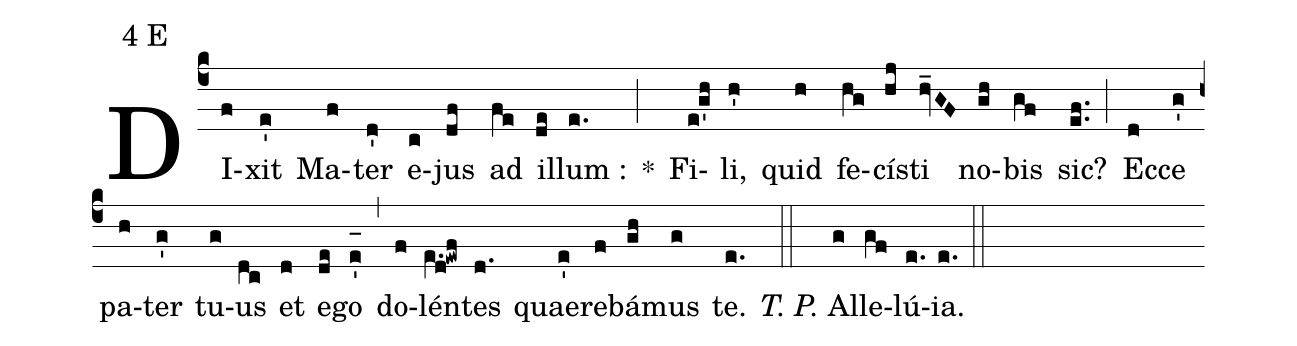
mode:4 E;
%%
(c4) DI(f)xit(e') Ma(f)ter(d') e(c)jus(df) ad(fe) il(de)lum :(e.) *(;) Fi(e!g'h)li,(h') quid(h) fe(hg)cí(hj)sti(hv_GF) no(gh)bis(gf) sic?(ef..) (;) Ec(d)ce(g') pa(h)ter(g') tu(g)us(dc) et(d) e(de)go(e'_[oh:h]) (,) do(f)lén(e.[ll:1]d!ewf)tes(d.) quae(e')re(f)bá(gh)mus(g) te.(e.) (::) <i>T. P.</i> Al(g)le(gf)lú(e.){ia}.(e.) (::)
